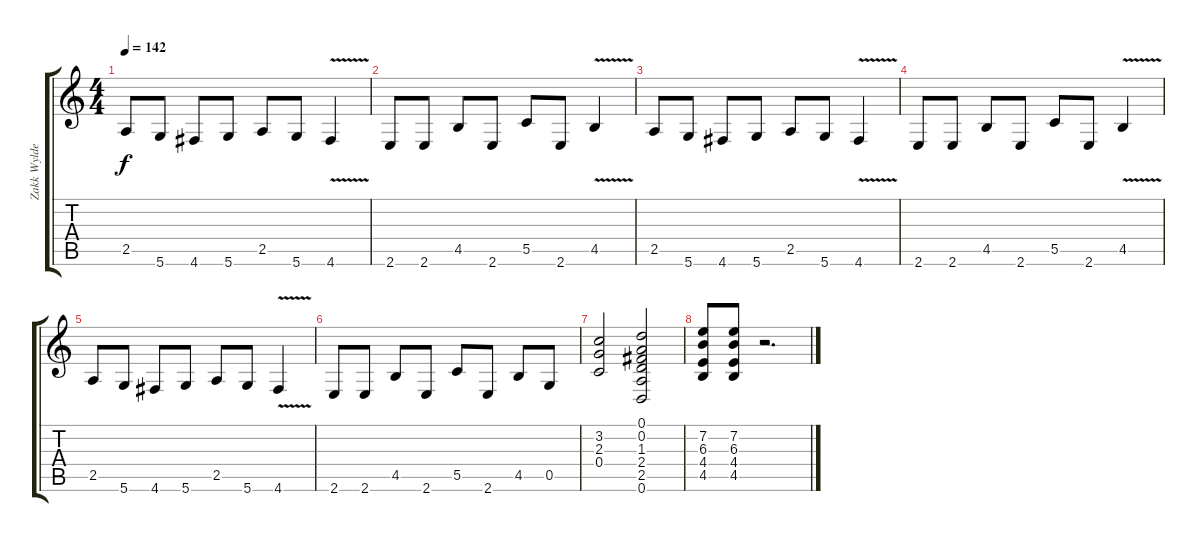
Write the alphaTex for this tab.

\track ("Zakk Wylde" "Zakk Wylde") {instrument distortionguitar}
\staff {score tabs}
\tuning (D4 A3 F3 C3 G2 D2) {hide}
\ts (4 4)
\tempo 142
\clef g2
\ks c
2.5.8{dy f} 5.6.8 4.6.8 5.6.8 2.5.8 5.6.8 4.6{v}.4 |
2.6.8 2.6.8 4.5.8 2.6.8 5.5.8 2.6.8 4.5{v}.4 |
2.5.8 5.6.8 4.6.8 5.6.8 2.5.8 5.6.8 4.6{v}.4 |
2.6.8 2.6.8 4.5.8 2.6.8 5.5.8 2.6.8 4.5{v}.4 |
2.5.8 5.6.8 4.6.8 5.6.8 2.5.8 5.6.8 4.6{v}.4 |
2.6.8 2.6.8 4.5.8 2.6.8 5.5.8 2.6.8 4.5.8 0.5.8 |
(3.2 2.3 0.4).2 (0.1 0.2 1.3 2.4 2.5 0.6).2 |
(7.2 6.3 4.4 4.5).8 (7.2 6.3 4.4 4.5).8 r.2{d}
